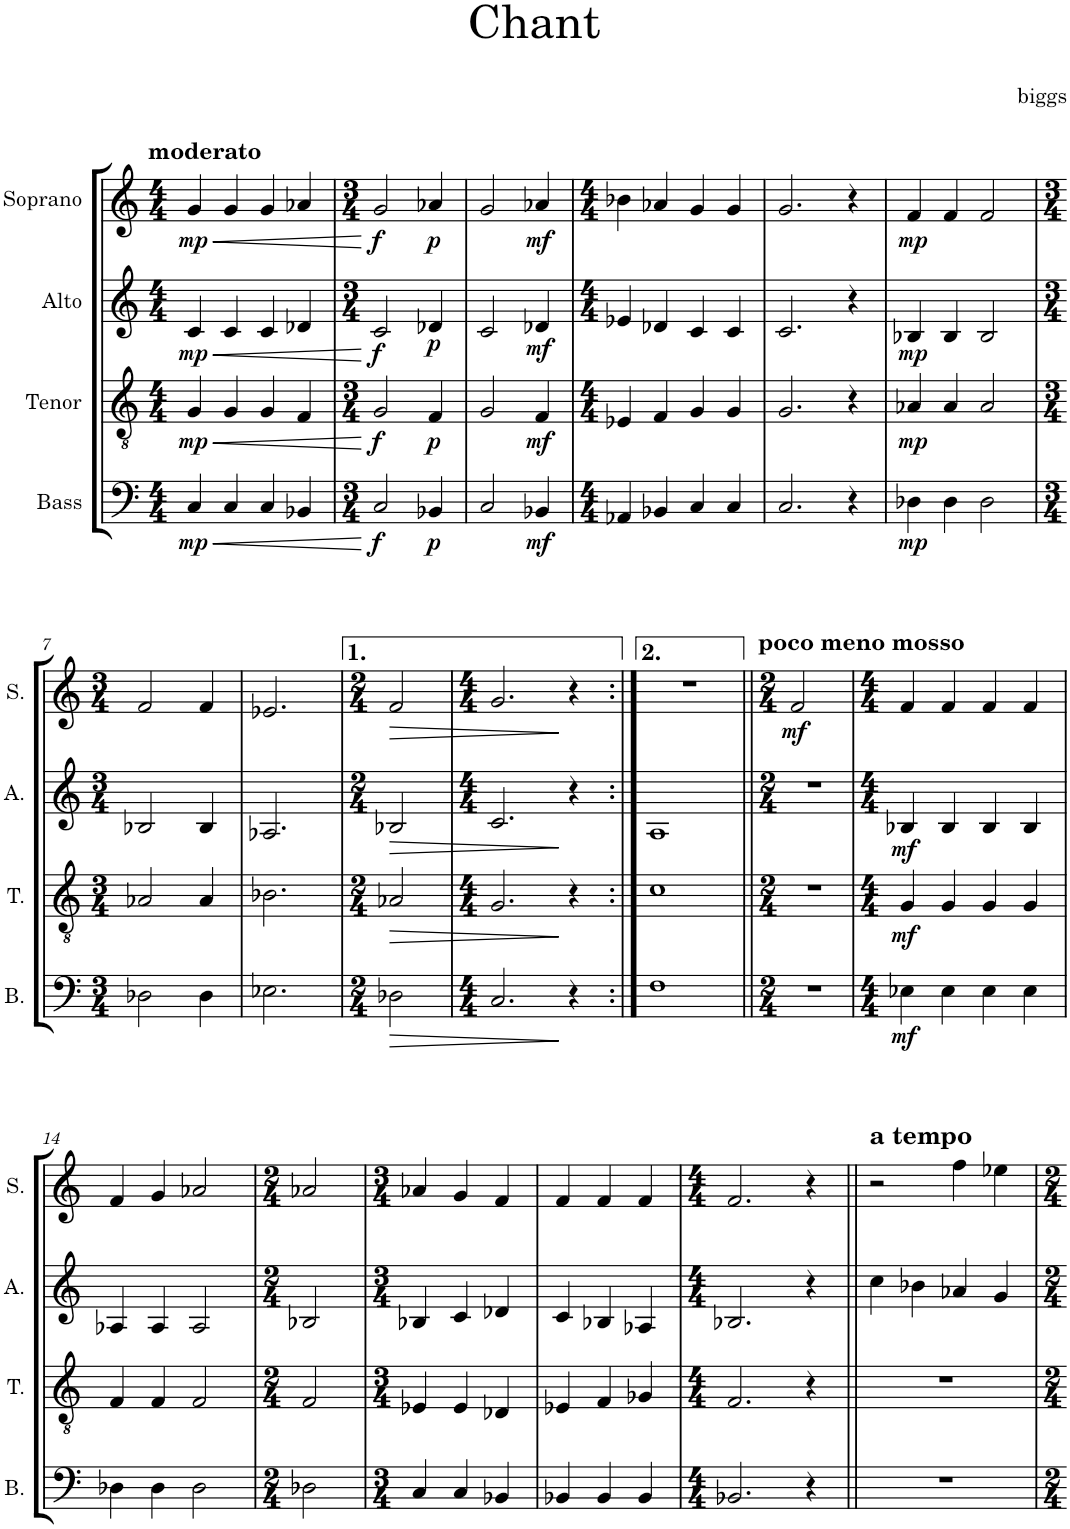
**kern	**dynam	**kern	**dynam	**kern	**dynam	**kern	**dynam
*part4	*part4	*part3	*part3	*part2	*part2	*part1	*part1
*staff4	*staff4	*staff3	*staff3	*staff2	*staff2	*staff1	*staff1
*I"Bass	*	*I"Tenor	*	*I"Alto	*	*I"Soprano	*
*I'B.	*	*I'T.	*	*I'A.	*	*I'S.	*
*clefF4	*	*clefGv2	*	*clefG2	*	*clefG2	*
*k[]	*	*k[]	*	*k[]	*	*k[]	*
*M4/4	*	*M4/4	*	*M4/4	*	*M4/4	*
=1	=1	=1	=1	=1	=1	=1	=1
!	!	!	!	!	!	!LO:TX:a:B:t=moderato	!
!	!LO:HP:b	!	!LO:HP:b	!	!LO:HP:b	!	!LO:HP:b
!	!LO:DY:n=1:b	!	!LO:DY:n=1:b	!	!LO:DY:n=1:b	!	!LO:DY:n=1:b
4C/	< mp	4G/	< mp	4c/	< mp	4g/	< mp
4C/	.	4G/	.	4c/	.	4g/	.
4C/	.	4G/	.	4c/	.	4g/	.
4BB-X/	.	4F/	.	4d-X/	.	4a-X/	.
.	[	.	[	.	[	.	[
=2	=2	=2	=2	=2	=2	=2	=2
*M3/4	*	*M3/4	*	*M3/4	*	*M3/4	*
!	!LO:DY:b	!	!LO:DY:b	!	!LO:DY:b	!	!LO:DY:b
2C/	f	2G/	f	2c/	f	2g/	f
!	!LO:DY:b	!	!LO:DY:b	!	!LO:DY:b	!	!LO:DY:b
4BB-X/	p	4F/	p	4d-X/	p	4a-X/	p
=3	=3	=3	=3	=3	=3	=3	=3
2C/	.	2G/	.	2c/	.	2g/	.
!	!LO:DY:b	!	!LO:DY:b	!	!LO:DY:b	!	!LO:DY:b
4BB-X/	mf	4F/	mf	4d-X/	mf	4a-X/	mf
=4	=4	=4	=4	=4	=4	=4	=4
*M4/4	*	*M4/4	*	*M4/4	*	*M4/4	*
4AA-X/	.	4E-X/	.	4e-X/	.	4b-X\	.
4BB-X/	.	4F/	.	4d-X/	.	4a-X/	.
4C/	.	4G/	.	4c/	.	4g/	.
4C/	.	4G/	.	4c/	.	4g/	.
=5	=5	=5	=5	=5	=5	=5	=5
2.C/	.	2.G/	.	2.c/	.	2.g/	.
4r	.	4r	.	4r	.	4r	.
=6	=6	=6	=6	=6	=6	=6	=6
!	!LO:DY:b	!	!LO:DY:b	!	!LO:DY:b	!	!LO:DY:b
4D-X\	mp	4A-X/	mp	4B-X/	mp	4f/	mp
4D-\	.	4A-/	.	4B-/	.	4f/	.
2D-\	.	2A-/	.	2B-/	.	2f/	.
!!LO:LB:g=z
=7	=7	=7	=7	=7	=7	=7	=7
*M3/4	*	*M3/4	*	*M3/4	*	*M3/4	*
2D-X\	.	2A-X/	.	2B-X/	.	2f/	.
4D-\	.	4A-/	.	4B-/	.	4f/	.
=8	=8	=8	=8	=8	=8	=8	=8
2.E-X\	.	2.B-X\	.	2.A-X/	.	2.e-X/	.
=9	=9	=9	=9	=9	=9	=9	=9
*M2/4	*	*M2/4	*	*M2/4	*	*M2/4	*
!	!LO:HP:b	!	!LO:HP:b	!	!LO:HP:b	!	!LO:HP:b
2D-X\	>	2A-X/	>	2B-X/	>	2f/	>
=10	=10	=10	=10	=10	=10	=10	=10
*M4/4	*	*M4/4	*	*M4/4	*	*M4/4	*
2.C/	.	2.G/	.	2.c/	.	2.g/	.
4r	]	4r	]	4r	]	4r	]
=11:|!	=11:|!	=11:|!	=11:|!	=11:|!	=11:|!	=11:|!	=11:|!
1F	.	1c	.	1A	.	1r	.
=12||	=12||	=12||	=12||	=12||	=12||	=12||	=12||
*M2/4	*	*M2/4	*	*M2/4	*	*M2/4	*
!	!	!	!	!	!	!LO:TX:a:B:t=poco meno mosso	!
!	!	!	!	!	!	!	!LO:DY:b
2r	.	2r	.	2r	.	2f/	mf
=13	=13	=13	=13	=13	=13	=13	=13
*M4/4	*	*M4/4	*	*M4/4	*	*M4/4	*
!	!LO:DY:b	!	!LO:DY:b	!	!LO:DY:b	!	!
4E-X\	mf	4G/	mf	4B-X/	mf	4f/	.
4E-\	.	4G/	.	4B-/	.	4f/	.
4E-\	.	4G/	.	4B-/	.	4f/	.
4E-\	.	4G/	.	4B-/	.	4f/	.
!!LO:LB:g=z
=14	=14	=14	=14	=14	=14	=14	=14
4D-X\	.	4F/	.	4A-X/	.	4f/	.
4D-\	.	4F/	.	4A-/	.	4g/	.
2D-\	.	2F/	.	2A-/	.	2a-X/	.
=15	=15	=15	=15	=15	=15	=15	=15
*M2/4	*	*M2/4	*	*M2/4	*	*M2/4	*
2D-X\	.	2F/	.	2B-X/	.	2a-X/	.
=16	=16	=16	=16	=16	=16	=16	=16
*M3/4	*	*M3/4	*	*M3/4	*	*M3/4	*
4C/	.	4E-X/	.	4B-X/	.	4a-X/	.
4C/	.	4E-/	.	4c/	.	4g/	.
4BB-X/	.	4D-X/	.	4d-X/	.	4f/	.
=17	=17	=17	=17	=17	=17	=17	=17
4BB-X/	.	4E-X/	.	4c/	.	4f/	.
4BB-/	.	4F/	.	4B-X/	.	4f/	.
4BB-/	.	4G-X/	.	4A-X/	.	4f/	.
=18	=18	=18	=18	=18	=18	=18	=18
*M4/4	*	*M4/4	*	*M4/4	*	*M4/4	*
2.BB-X/	.	2.F/	.	2.B-X/	.	2.f/	.
4r	.	4r	.	4r	.	4r	.
=19||	=19||	=19||	=19||	=19||	=19||	=19||	=19||
!	!	!	!	!	!	!LO:TX:a:B:t=a tempo	!
1r	.	1r	.	4cc\	.	2r	.
.	.	.	.	4b-X\	.	.	.
.	.	.	.	4a-X/	.	4ff\	.
.	.	.	.	4g/	.	4ee-X\	.
=	=	=	=	=	=	=	=
*-	*-	*-	*-	*-	*-	*-	*-
